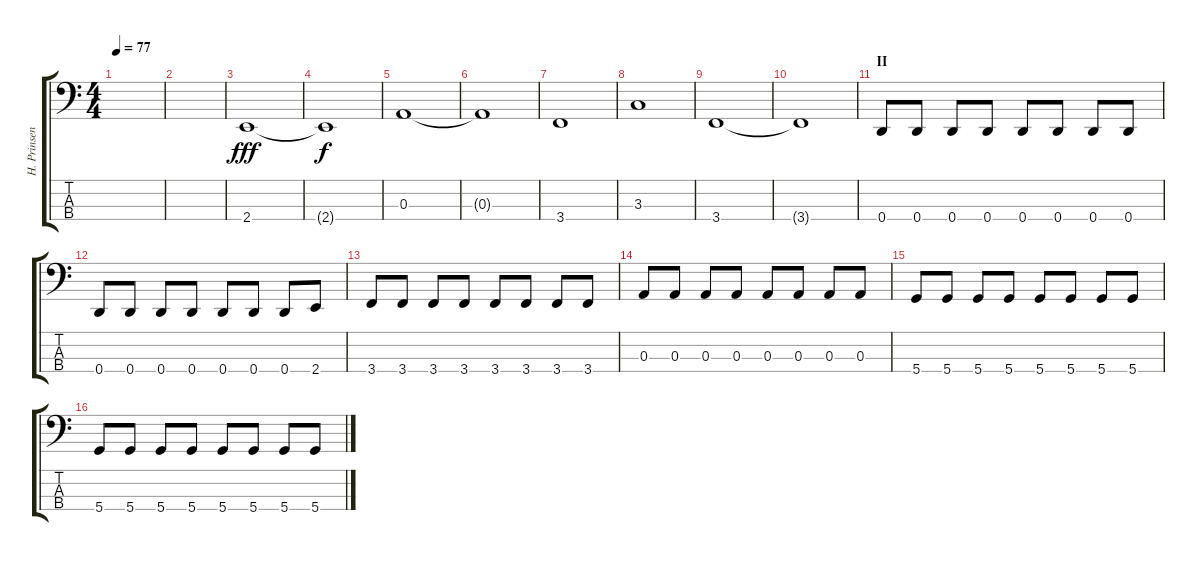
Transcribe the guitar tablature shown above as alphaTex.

\track ("H. Prinsen Geerligs" "H. Prinsen") {instrument electricbassfinger}
\staff {score tabs}
\tuning (G2 D2 A1 D1) {hide}
\ts (4 4)
\tempo 77
\clef f4
\ks c
|
|
2.4.1{dy fff} |
2.4{t}.1{dy f} |
0.3.1 |
0.3{t}.1 |
3.4.1 |
3.3.1 |
3.4.1 |
3.4{t}.1 |
\section ("" "II")
0.4.8 0.4.8 0.4.8 0.4.8 0.4.8 0.4.8 0.4.8 0.4.8 |
0.4.8 0.4.8 0.4.8 0.4.8 0.4.8 0.4.8 0.4.8 2.4.8 |
3.4.8 3.4.8 3.4.8 3.4.8 3.4.8 3.4.8 3.4.8 3.4.8 |
0.3.8 0.3.8 0.3.8 0.3.8 0.3.8 0.3.8 0.3.8 0.3.8 |
5.4.8 5.4.8 5.4.8 5.4.8 5.4.8 5.4.8 5.4.8 5.4.8 |
5.4.8 5.4.8 5.4.8 5.4.8 5.4.8 5.4.8 5.4.8 5.4.8
